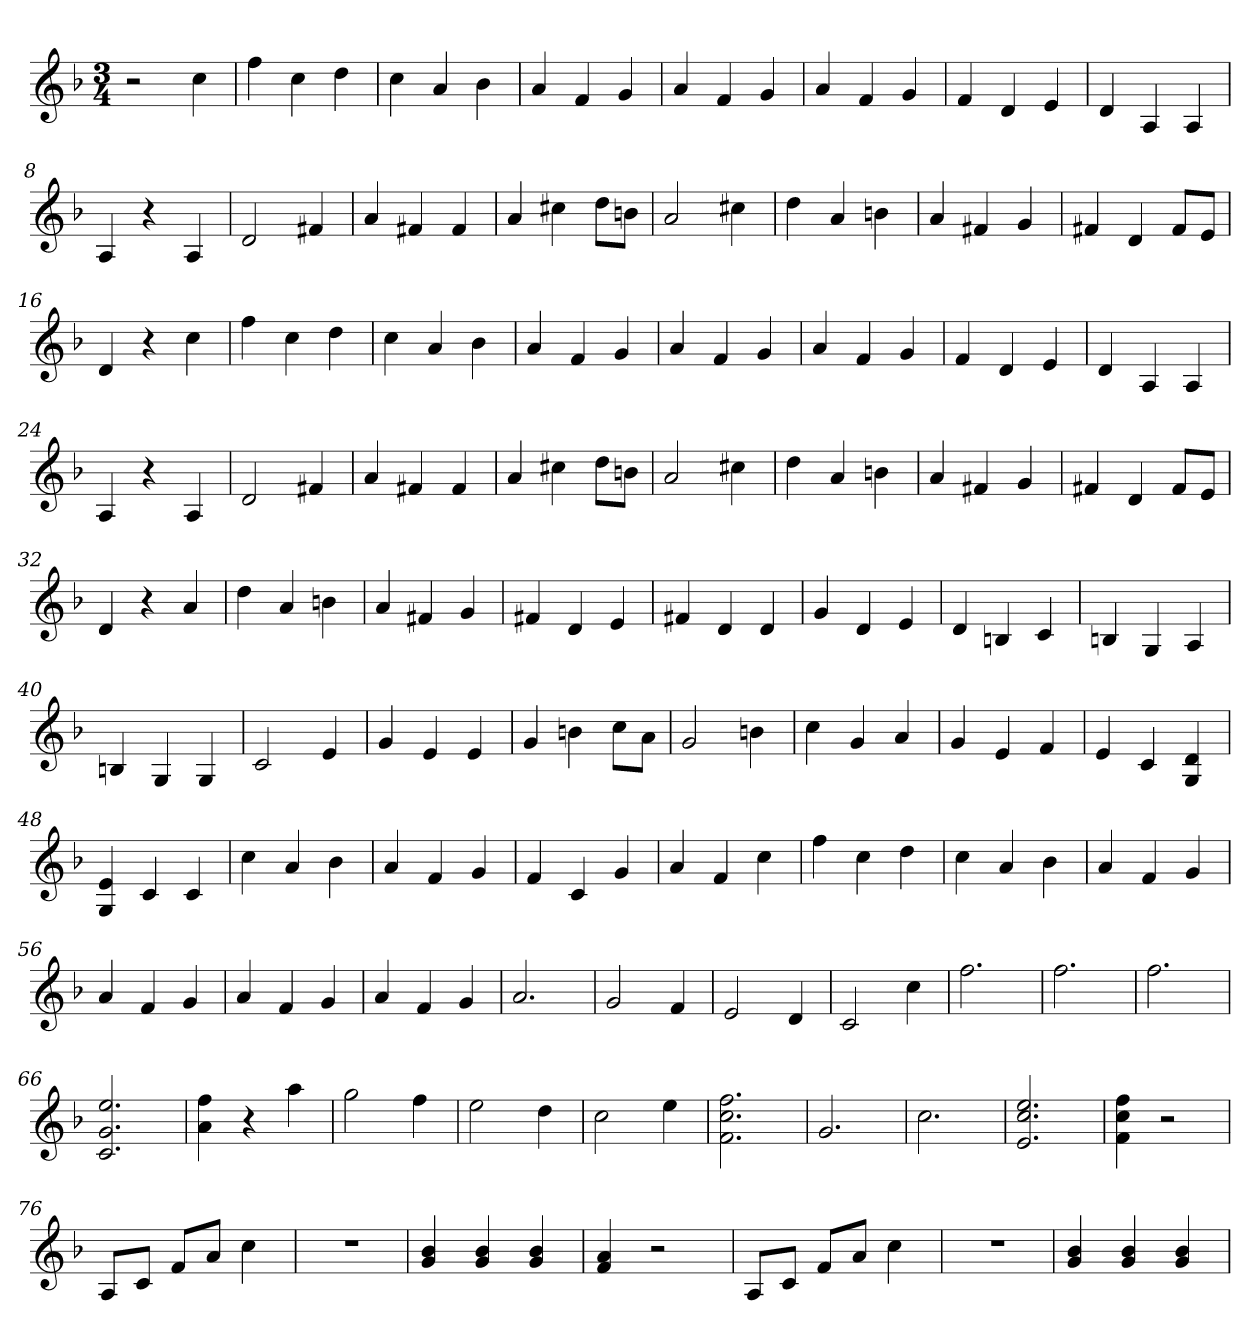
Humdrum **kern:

**kern
*part1
*staff1
*k[b-]
*M3/4
=
2r
4cc
=1
4ff
4cc
4dd
=2
4cc
4a
4b-
=3
4a
4f
4g
=4
4a
4f
4g
=5
4a
4f
4g
=6
4f
4d
4e
=7
4d
4A
4A
=8
4A
4r
4A
=9
2d
4f#X
=10
4a
4f#X
4f#
=11
4a
4cc#X
8ddL
8bnJ
=12
2a
4cc#X
=13
4dd
4a
4bn
=14
4a
4f#X
4g
=15
4f#X
4d
8f#L
8eJ
=16
4d
4r
4cc
=17
4ff
4cc
4dd
=18
4cc
4a
4b-
=19
4a
4f
4g
=20
4a
4f
4g
=21
4a
4f
4g
=22
4f
4d
4e
=23
4d
4A
4A
=24
4A
4r
4A
=25
2d
4f#X
=26
4a
4f#X
4f#
=27
4a
4cc#X
8ddL
8bnJ
=28
2a
4cc#X
=29
4dd
4a
4bn
=30
4a
4f#X
4g
=31
4f#X
4d
8f#L
8eJ
=32
4d
4r
4a
=33
4dd
4a
4bn
=34
4a
4f#X
4g
=35
4f#X
4d
4e
=36
4f#X
4d
4d
=37
4g
4d
4e
=38
4d
4Bn
4c
=39
4Bn
4G
4A
=40
4Bn
4G
4G
=41
2c
4e
=42
4g
4e
4e
=43
4g
4bn
8ccL
8aJ
=44
2g
4bn
=45
4cc
4g
4a
=46
4g
4e
4f
=47
4e
4c
4G 4d
=48
4G 4e
4c
4c
=49
4cc
4a
4b-
=50
4a
4f
4g
=51
4f
4c
4g
=52
4a
4f
4cc
=53
4ff
4cc
4dd
=54
4cc
4a
4b-
=55
4a
4f
4g
=56
4a
4f
4g
=57
4a
4f
4g
=58
4a
4f
4g
=59
2.a
=60
2g
4f
=61
2e
4d
=62
2c
4cc
=63
2.ff
=64
2.ff
=65
2.ff
=66
2.c 2.g 2.ee
=67
4a 4ff
4r
4aa
=68
2gg
4ff
=69
2ee
4dd
=70
2cc
4ee
=71
2.f 2.cc 2.ff
=72
2.g
=73
2.cc
=74
2.e 2.cc 2.ee
=75
4f 4cc 4ff
2r
=76
8AL
8cJ
8fL
8aJ
4cc
=77
2.r
=78
4g 4b-
4g 4b-
4g 4b-
=79
4f 4a
2r
=80
8AL
8cJ
8fL
8aJ
4cc
=81
2.r
=82
4g 4b-
4g 4b-
4g 4b-
=
*-
